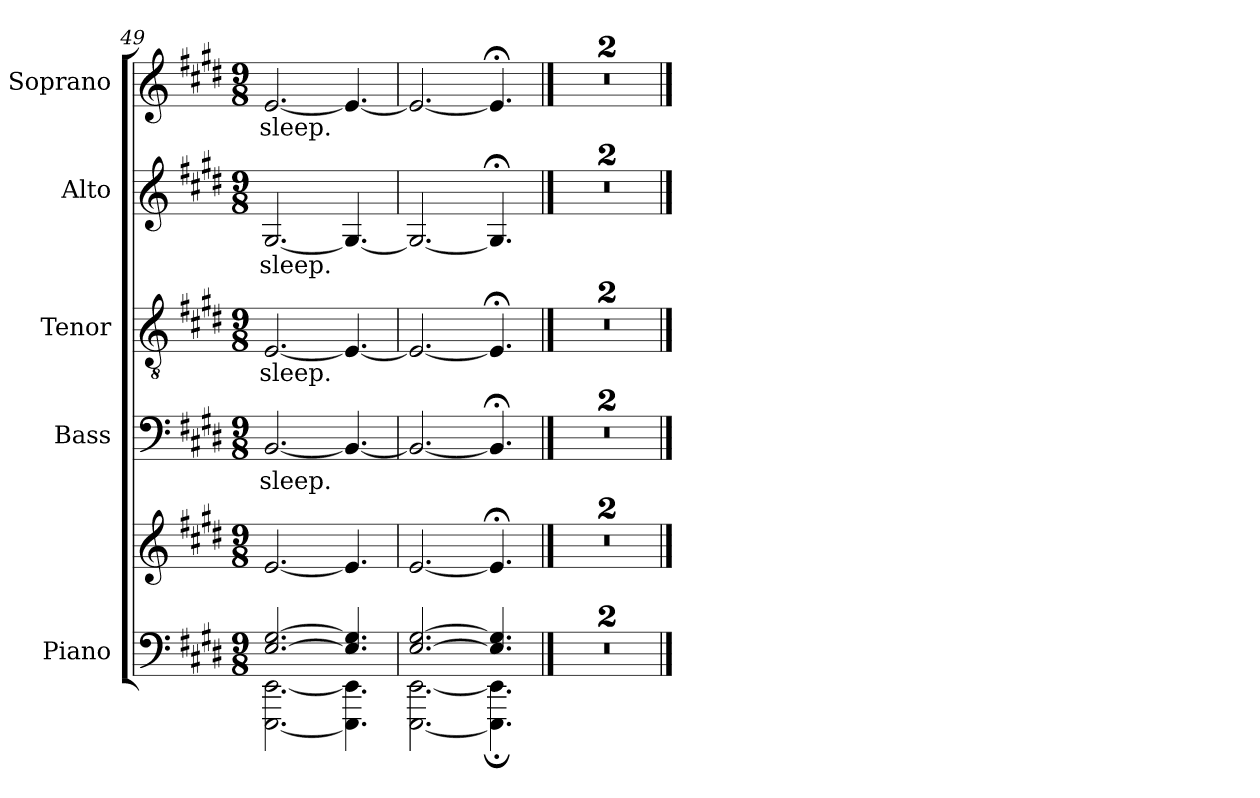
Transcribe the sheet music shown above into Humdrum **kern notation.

**kern	**kern	**kern	**text	**kern	**text	**kern	**text	**kern	**text
*part5	*part5	*part4	*part4	*part3	*part3	*part2	*part2	*part1	*part1
*staff6	*staff5	*staff4	*staff4	*staff3	*staff3	*staff2	*staff2	*staff1	*staff1
*I"Piano	*	*I"Bass	*	*I"Tenor	*	*I"Alto	*	*I"Soprano	*
*I'Pno	*	*	*	*	*	*	*	*	*
*clefF4	*clefG2	*clefF4	*	*clefGv2	*	*clefG2	*	*clefG2	*
*k[f#c#g#d#]	*k[f#c#g#d#]	*k[f#c#g#d#]	*	*k[f#c#g#d#]	*	*k[f#c#g#d#]	*	*k[f#c#g#d#]	*
*M9/8	*M9/8	*M9/8	*	*M9/8	*	*M9/8	*	*M9/8	*
=49	=49	=49	=49	=49	=49	=49	=49	=49	=49
*^	*	*	*	*	*	*	*	*	*
!	!	!	!	!LO:LY:b	!	!LO:LY:b	!	!LO:LY:b	!	!LO:LY:b
[<2.E/ [2.G#/	[2.EEE\ [>2.EE\	[2.e/	[2.BB/	sleep.	[2.E/	sleep.	[2.G#/	sleep.	[2.e/	sleep.
4.E/] 4.G#/]	4.EEE\] 4.EE\]	4.e/]	4.BB/_	.	4.E/_	.	4.G#/_	.	4.e/_	.
!!LO:LB:g=z
=50	=50	=50	=50	=50	=50	=50	=50	=50	=50	=50
[<2.E/ [2.G#/	[2.EEE\ [>2.EE\	[2.e/	2.BB/_	.	2.E/_	.	2.G#/_	.	2.e/_	.
4.E/] 4.G#/]	4.EEE\]; 4.EE\];	4.e;</]	4.BB;</]	.	4.E;</]	.	4.G#;</]	.	4.e;</]	.
*v	*v	*	*	*	*	*	*	*	*	*
==51	==51	==51	==51	==51	==51	==51	==51	==51	==51
8%9r	8%9r	8%9r	.	8%9r	.	8%9r	.	8%9r	.
=52	=52	=52	=52	=52	=52	=52	=52	=52	=52
8%9r	8%9r	8%9r	.	8%9r	.	8%9r	.	8%9r	.
==	==	==	==	==	==	==	==	==	==
*-	*-	*-	*-	*-	*-	*-	*-	*-	*-
